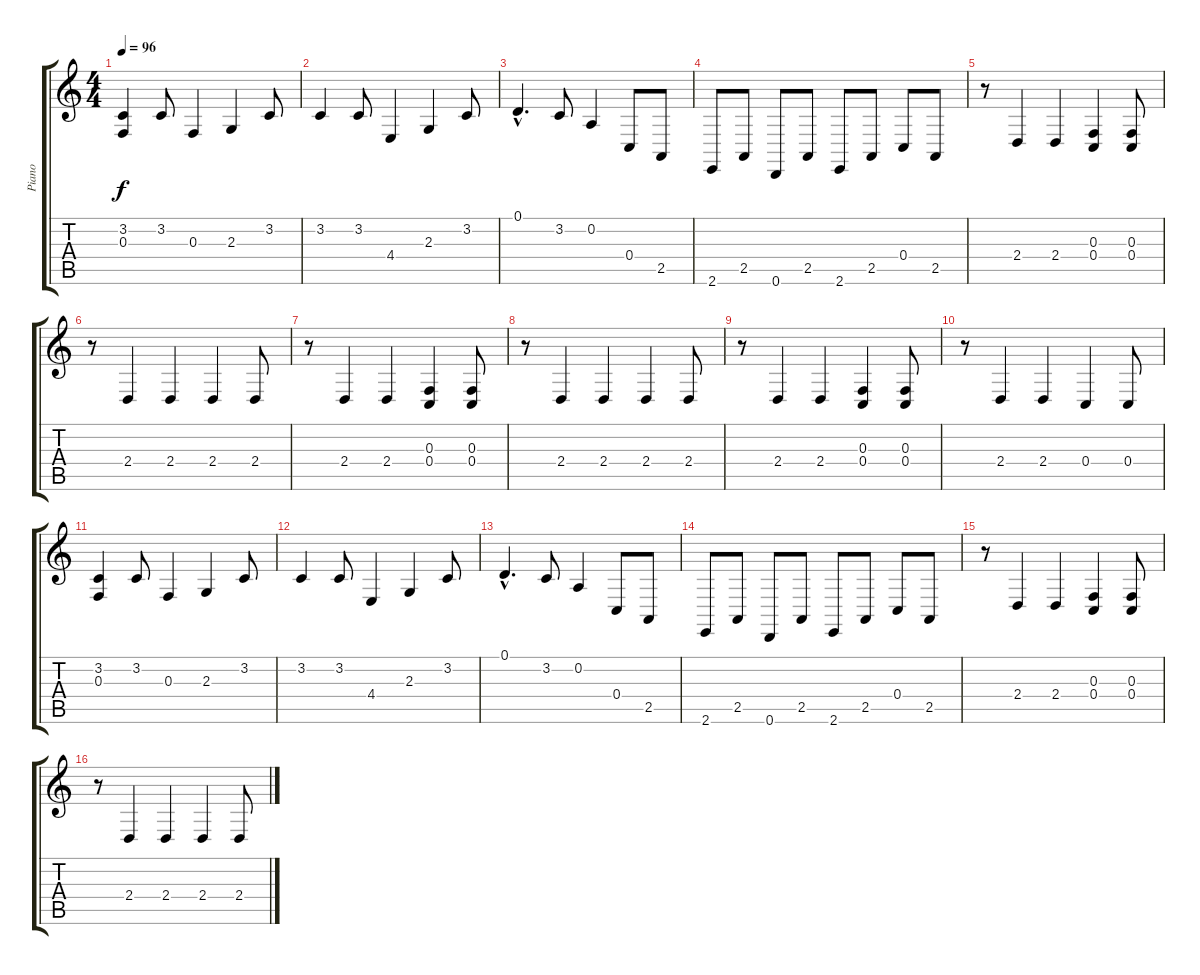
\track ("Piano" "Piano") {instrument acousticgrandpiano}
\staff {score tabs}
\tuning (D4 A3 F3 C3 G2 D2) {hide}
\ts (4 4)
\tempo 96
\clef g2
\ks c
(3.2 0.3).4{dy f instrument acousticgrandpiano} 3.2.8 0.3.4 2.3.4 3.2.8 |
3.2.4 3.2.8 4.4.4 2.3.4 3.2.8 |
0.1{hac}.4{d} 3.2.8 0.2.4 0.4.8 2.5.8 |
2.6.8 2.5.8 0.6.8 2.5.8 2.6.8 2.5.8 0.4.8 2.5.8 |
r.8 2.4.4 2.4.4 (0.3 0.4).4 (0.3 0.4).8 |
r.8 2.4.4 2.4.4 2.4.4 2.4.8 |
r.8 2.4.4 2.4.4 (0.3 0.4).4 (0.3 0.4).8 |
r.8 2.4.4 2.4.4 2.4.4 2.4.8 |
r.8 2.4.4 2.4.4 (0.3 0.4).4 (0.3 0.4).8 |
r.8 2.4.4 2.4.4 0.4.4 0.4.8 |
(3.2 0.3).4 3.2.8 0.3.4 2.3.4 3.2.8 |
3.2.4 3.2.8 4.4.4 2.3.4 3.2.8 |
0.1{hac}.4{d} 3.2.8 0.2.4 0.4.8 2.5.8 |
2.6.8 2.5.8 0.6.8 2.5.8 2.6.8 2.5.8 0.4.8 2.5.8 |
r.8 2.4.4 2.4.4 (0.3 0.4).4 (0.3 0.4).8 |
r.8 2.4.4 2.4.4 2.4.4 2.4.8
